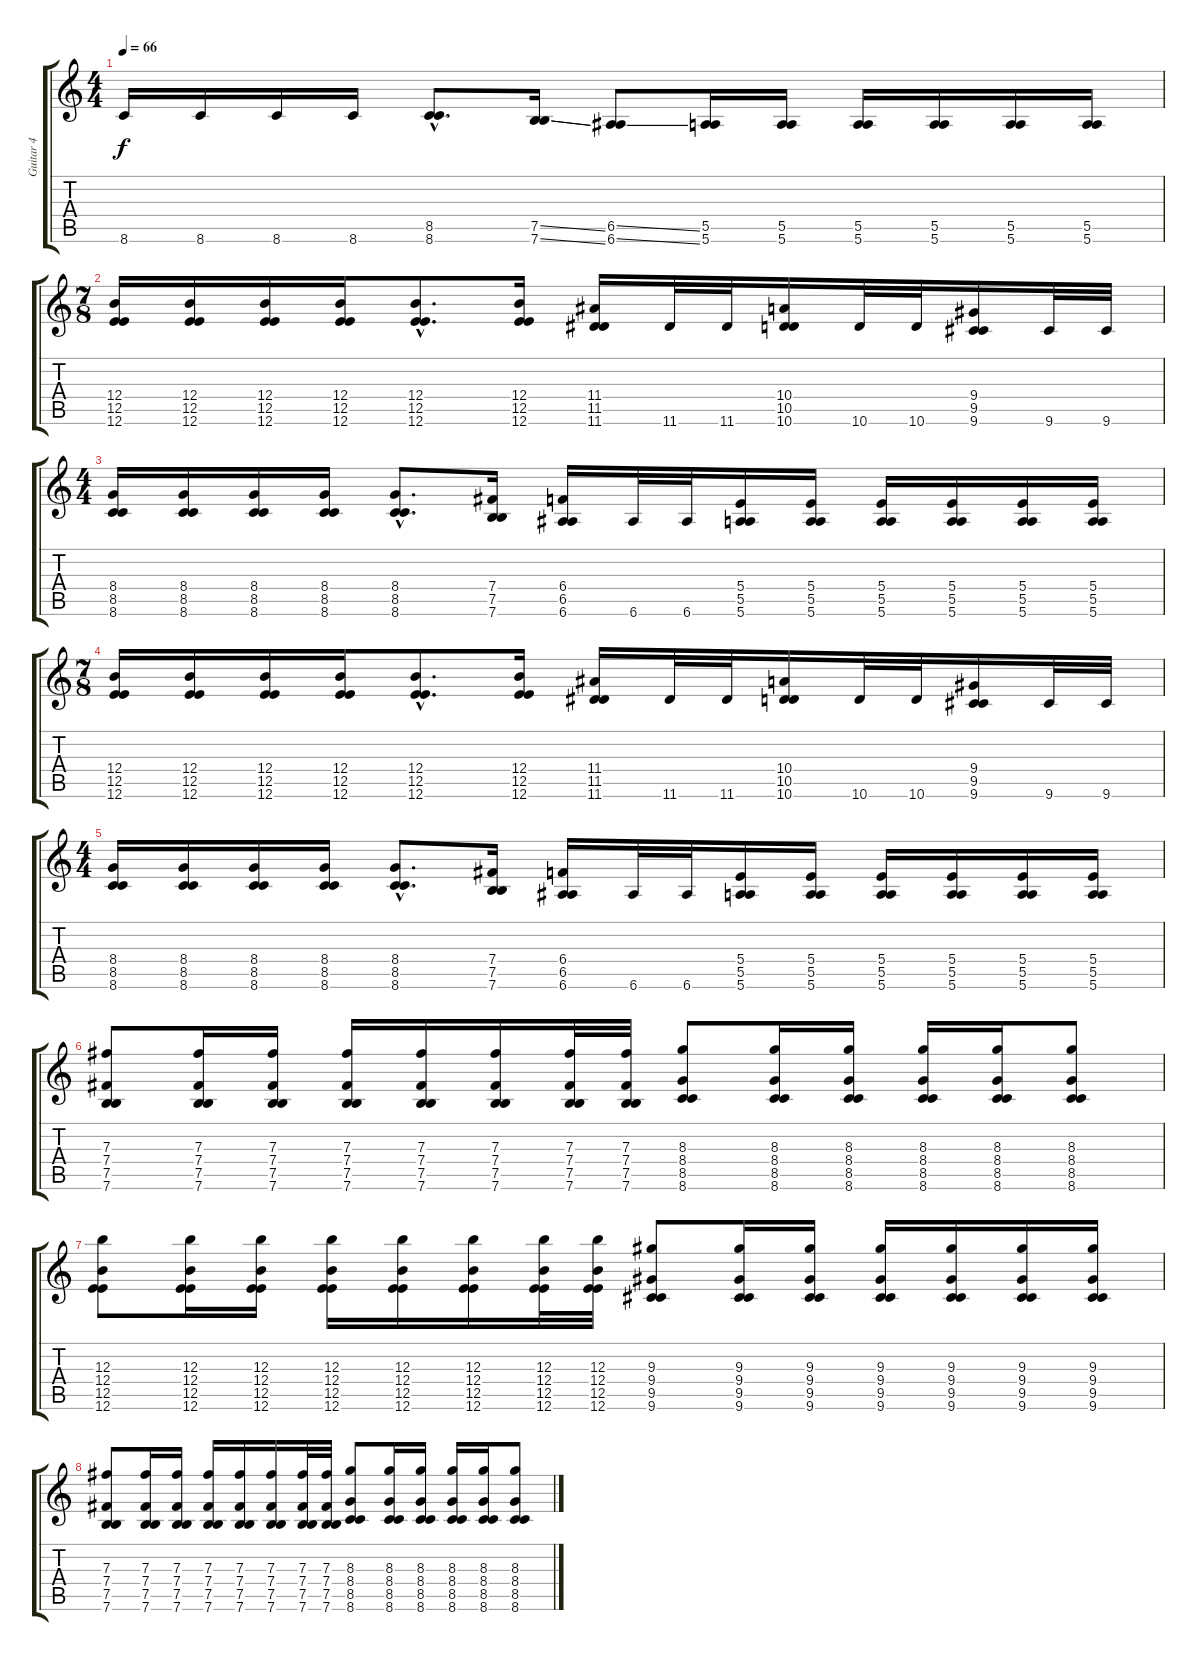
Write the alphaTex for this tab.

\track ("Guitar 4" "Guitar 4") {instrument overdrivenguitar}
\staff {score tabs}
\tuning (B3 B3 B3 B2 E2 E2) {hide}
\ts (4 4)
\tempo 66
\clef g2
\ks c
8.6.16{dy f volume 13} 8.6.16 8.6.16 8.6.16 (8.5{hac} 8.6{hac}).8{d} (7.5{ss} 7.6{ss}).16 (6.5{ss} 6.6{ss}).8 (5.5 5.6).16 (5.5 5.6).16 (5.5 5.6).16 (5.5 5.6).16 (5.5 5.6).16 (5.5 5.6).16 |
\ts (7 8)
(12.4 12.5 12.6).16 (12.4 12.5 12.6).16 (12.4 12.5 12.6).16 (12.4 12.5 12.6).16 (12.4{hac} 12.5{hac} 12.6{hac}).8{d} (12.4 12.5 12.6).16 (11.4 11.5 11.6).16 11.6.32 11.6.32 (10.4 10.5 10.6).16 10.6.32 10.6.32 (9.4 9.5 9.6).16 9.6.32 9.6.32 |
\ts (4 4)
(8.4 8.5 8.6).16 (8.4 8.5 8.6).16 (8.4 8.5 8.6).16 (8.4 8.5 8.6).16 (8.4{hac} 8.5{hac} 8.6{hac}).8{d} (7.4 7.5 7.6).16 (6.4 6.5 6.6).16 6.6.32 6.6.32 (5.4 5.5 5.6).16 (5.4 5.5 5.6).16 (5.4 5.5 5.6).16 (5.4 5.5 5.6).16 (5.4 5.5 5.6).16 (5.4 5.5 5.6).16 |
\ts (7 8)
(12.4 12.5 12.6).16 (12.4 12.5 12.6).16 (12.4 12.5 12.6).16 (12.4 12.5 12.6).16 (12.4{hac} 12.5{hac} 12.6{hac}).8{d} (12.4 12.5 12.6).16 (11.4 11.5 11.6).16 11.6.32 11.6.32 (10.4 10.5 10.6).16 10.6.32 10.6.32 (9.4 9.5 9.6).16 9.6.32 9.6.32 |
\ts (4 4)
(8.4 8.5 8.6).16 (8.4 8.5 8.6).16 (8.4 8.5 8.6).16 (8.4 8.5 8.6).16 (8.4{hac} 8.5{hac} 8.6{hac}).8{d} (7.4 7.5 7.6).16 (6.4 6.5 6.6).16 6.6.32 6.6.32 (5.4 5.5 5.6).16 (5.4 5.5 5.6).16 (5.4 5.5 5.6).16 (5.4 5.5 5.6).16 (5.4 5.5 5.6).16 (5.4 5.5 5.6).16 |
(7.3 7.4 7.5 7.6).8 (7.3 7.4 7.5 7.6).16 (7.3 7.4 7.5 7.6).16 (7.3 7.4 7.5 7.6).16 (7.3 7.4 7.5 7.6).16 (7.3 7.4 7.5 7.6).16 (7.3 7.4 7.5 7.6).32 (7.3 7.4 7.5 7.6).32 (8.3 8.4 8.5 8.6).8 (8.3 8.4 8.5 8.6).16 (8.3 8.4 8.5 8.6).16 (8.3 8.4 8.5 8.6).16 (8.3 8.4 8.5 8.6).16 (8.3 8.4 8.5 8.6).8 |
(12.3 12.4 12.5 12.6).8 (12.3 12.4 12.5 12.6).16 (12.3 12.4 12.5 12.6).16 (12.3 12.4 12.5 12.6).16 (12.3 12.4 12.5 12.6).16 (12.3 12.4 12.5 12.6).16 (12.3 12.4 12.5 12.6).32 (12.3 12.4 12.5 12.6).32 (9.3 9.4 9.5 9.6).8 (9.3 9.4 9.5 9.6).16 (9.3 9.4 9.5 9.6).16 (9.3 9.4 9.5 9.6).16 (9.3 9.4 9.5 9.6).16 (9.3 9.4 9.5 9.6).16 (9.3 9.4 9.5 9.6).16 |
(7.3 7.4 7.5 7.6).8 (7.3 7.4 7.5 7.6).16 (7.3 7.4 7.5 7.6).16 (7.3 7.4 7.5 7.6).16 (7.3 7.4 7.5 7.6).16 (7.3 7.4 7.5 7.6).16 (7.3 7.4 7.5 7.6).32 (7.3 7.4 7.5 7.6).32 (8.3 8.4 8.5 8.6).8 (8.3 8.4 8.5 8.6).16 (8.3 8.4 8.5 8.6).16 (8.3 8.4 8.5 8.6).16 (8.3 8.4 8.5 8.6).16 (8.3 8.4 8.5 8.6).8
